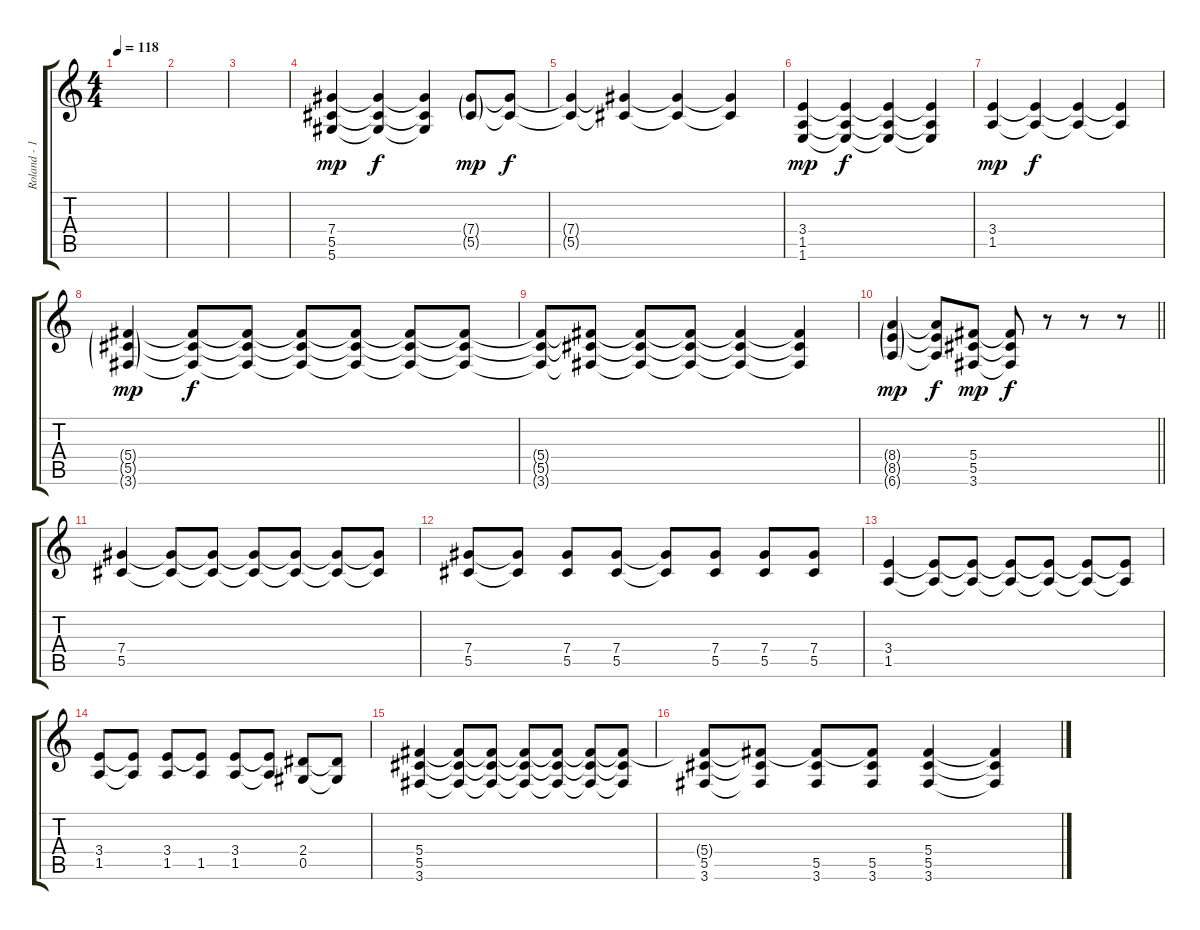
\track ("Roland - 1" "Roland - 1") {instrument overdrivenguitar}
\staff {score tabs}
\tuning (Eb4 Bb3 Gb3 Db3 Ab2 Eb2) {hide}
\ts (4 4)
\tempo 118
\clef g2
\ks c
|
|
|
(7.4 5.5 5.6).4{dy mp} (7.4{t} 5.5{t} 5.6{t}).4{dy f} (7.4{t} 5.5{t} 5.6{t}).4 (7.4{g} 5.5{g}).8{dy mp} (7.4{t} 5.5{t}).8{dy f} |
(7.4{t} 5.5{t}).4 (7.4{t} 5.5{t}).4 (7.4{t} 5.5{t}).4 (7.4{t} 5.5{t}).4 |
(3.4 1.5 1.6).4{dy mp} (3.4{t} 1.5{t} 1.6{t}).4{dy f} (3.4{t} 1.5{t} 1.6{t}).4 (3.4{t} 1.5{t} 1.6{t}).4 |
(3.4 1.5).4{dy mp} (3.4{t} 1.5{t}).4{dy f} (3.4{t} 1.5{t}).4 (3.4{t} 1.5{t}).4 |
(5.4{g} 5.5{g} 3.6{g}).4{dy mp} (5.4{t} 5.5{t} 3.6{t}).8{dy f} (5.4{t} 5.5{t} 3.6{t}).8 (5.4{t} 5.5{t} 3.6{t}).8 (5.4{t} 5.5{t} 3.6{t}).8 (5.4{t} 5.5{t} 3.6{t}).8 (5.4{t} 5.5{t} 3.6{t}).8 |
(5.4{t} 5.5{t} 3.6{t}).8 (5.4{t} 5.5{t} 3.6{t}).8 (5.4{t} 5.5{t} 3.6{t}).8 (5.4{t} 5.5{t} 3.6{t}).8 (5.4{t} 5.5{t} 3.6{t}).4 (5.4{t} 5.5{t} 3.6{t}).4 |
\barLineRight lightlight
(8.4{g} 8.5{g} 6.6{g}).4{dy mp} (8.4{t} 8.5{t} 6.6{t}).8{dy f} (5.4 5.5 3.6).8{dy mp} (5.4{t} 5.5{t} 3.6{t}).8{dy f} r.8 r.8 r.8 |
(7.4 5.5).4 (7.4{t} 5.5{t}).8 (7.4{t} 5.5{t}).8 (7.4{t} 5.5{t}).8 (7.4{t} 5.5{t}).8 (7.4{t} 5.5{t}).8 (7.4{t} 5.5{t}).8 |
(7.4 5.5).8 (7.4{t} 5.5{t}).8 (7.4 5.5).8 (7.4 5.5).8 (7.4{t} 5.5{t}).8 (7.4 5.5).8 (7.4 5.5).8 (7.4 5.5).8 |
(3.4 1.5).4 (3.4{t} 1.5{t}).8 (3.4{t} 1.5{t}).8 (3.4{t} 1.5{t}).8 (3.4{t} 1.5{t}).8 (3.4{t} 1.5{t}).8 (3.4{t} 1.5{t}).8 |
(3.4 1.5).8 (3.4{t} 1.5{t}).8 (3.4 1.5).8 (3.4{t} 1.5).8 (3.4 1.5).8 (3.4{t} 1.5{t}).8 (2.4 0.5).8 (2.4{t} 0.5{t}).8 |
(5.4 5.5 3.6).4 (5.4{t} 5.5{t} 3.6{t}).8 (5.4{t} 5.5{t} 3.6{t}).8 (5.4{t} 5.5{t} 3.6{t}).8 (5.4{t} 5.5{t} 3.6{t}).8 (5.4{t} 5.5{t} 3.6{t}).8 (5.4{t} 5.5{t} 3.6{t}).8 |
(5.4{t} 5.5 3.6).8 (5.4{t} 5.5{t} 3.6{t}).8 (5.4{t} 5.5 3.6).8 (5.4{t} 5.5 3.6).8 (5.4 5.5 3.6).4 (5.4{t} 5.5{t} 3.6{t}).4
